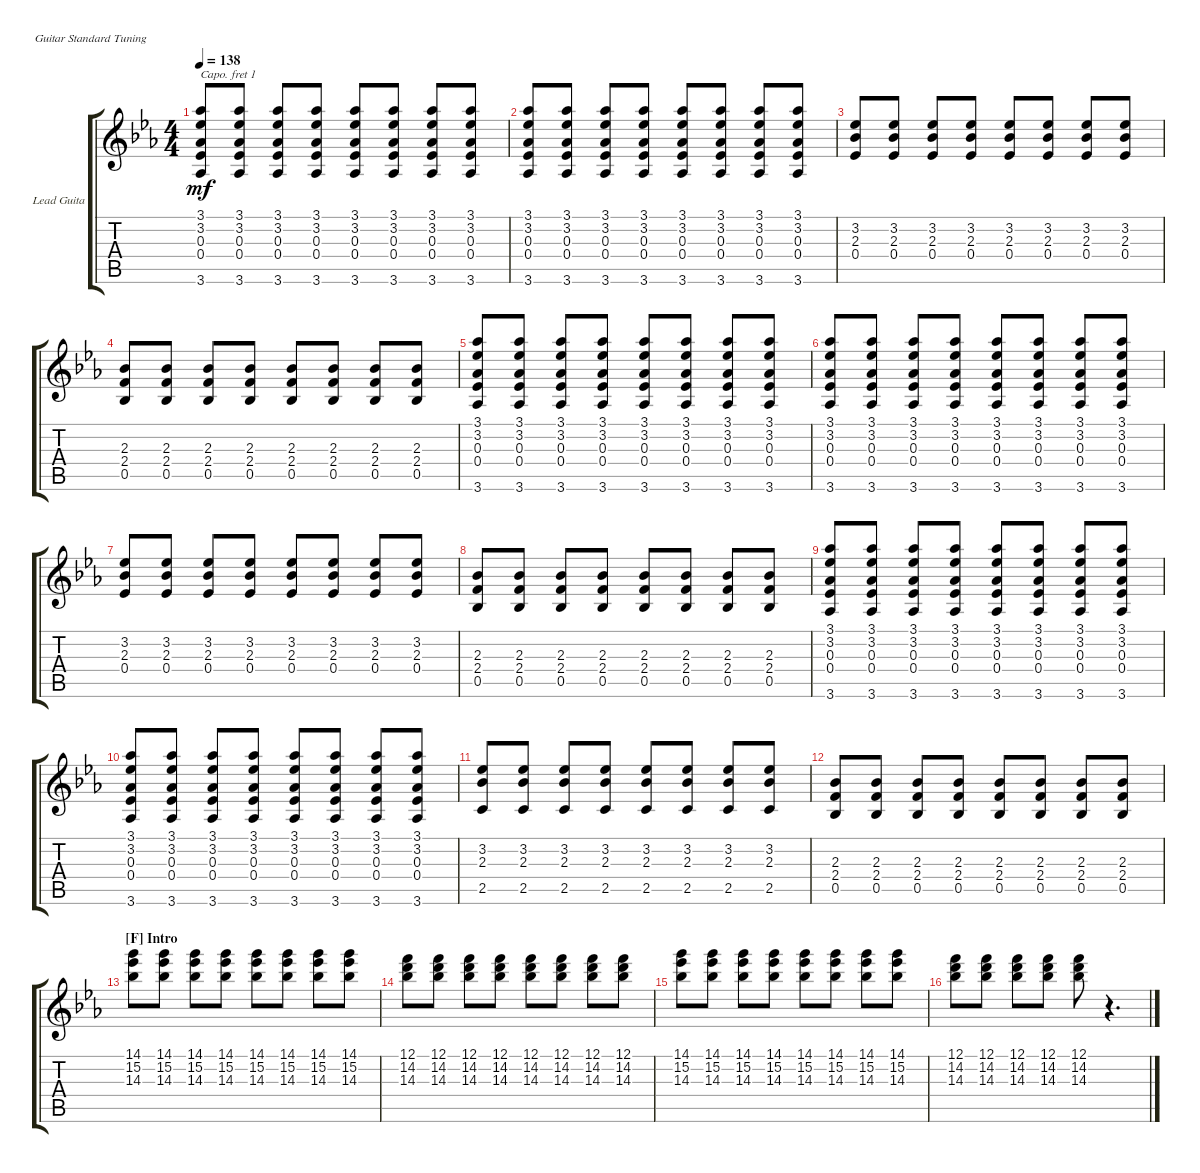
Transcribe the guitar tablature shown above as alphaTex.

\defaultSystemsLayout 4
\bracketExtendMode groupsimilarinstruments
\firstSystemTrackNameOrientation horizontal
\otherSystemsTrackNameOrientation horizontal
\track ("Lead Guitar" "Lead Guita") {instrument electricguitarclean}
\staff {score tabs}
\capo 1
\tuning (E4 B3 G3 D3 A2 E2)
\ts (4 4)
\tempo 138
\clef g2
\ks eb
(3.6 0.4 0.3 3.2 3.1).8{dy mf} (3.6 0.4 0.3 3.2 3.1).8 (3.6 0.4 0.3 3.2 3.1).8 (3.6 0.4 0.3 3.2 3.1).8 (3.6 0.4 0.3 3.2 3.1).8 (3.6 0.4 0.3 3.2 3.1).8 (3.6 0.4 0.3 3.2 3.1).8 (3.6 0.4 0.3 3.2 3.1).8 |
(3.6 0.4 0.3 3.2 3.1).8 (3.6 0.4 0.3 3.2 3.1).8 (3.6 0.4 0.3 3.2 3.1).8 (3.6 0.4 0.3 3.2 3.1).8 (3.6 0.4 0.3 3.2 3.1).8 (3.6 0.4 0.3 3.2 3.1).8 (3.6 0.4 0.3 3.2 3.1).8 (3.6 0.4 0.3 3.2 3.1).8 |
(2.3 3.2 0.4).8 (2.3 3.2 0.4).8 (2.3 3.2 0.4).8 (2.3 3.2 0.4).8 (2.3 3.2 0.4).8 (2.3 3.2 0.4).8 (2.3 3.2 0.4).8 (2.3 3.2 0.4).8 |
(2.4 2.3 0.5).8 (2.4 2.3 0.5).8 (2.4 2.3 0.5).8 (2.4 2.3 0.5).8 (2.4 2.3 0.5).8 (2.4 2.3 0.5).8 (2.4 2.3 0.5).8 (2.4 2.3 0.5).8 |
(3.6 0.4 0.3 3.2 3.1).8 (3.6 0.4 0.3 3.2 3.1).8 (3.6 0.4 0.3 3.2 3.1).8 (3.6 0.4 0.3 3.2 3.1).8 (3.6 0.4 0.3 3.2 3.1).8 (3.6 0.4 0.3 3.2 3.1).8 (3.6 0.4 0.3 3.2 3.1).8 (3.6 0.4 0.3 3.2 3.1).8 |
(3.6 0.4 0.3 3.2 3.1).8 (3.6 0.4 0.3 3.2 3.1).8 (3.6 0.4 0.3 3.2 3.1).8 (3.6 0.4 0.3 3.2 3.1).8 (3.6 0.4 0.3 3.2 3.1).8 (3.6 0.4 0.3 3.2 3.1).8 (3.6 0.4 0.3 3.2 3.1).8 (3.6 0.4 0.3 3.2 3.1).8 |
(2.3 3.2 0.4).8 (2.3 3.2 0.4).8 (2.3 3.2 0.4).8 (2.3 3.2 0.4).8 (2.3 3.2 0.4).8 (2.3 3.2 0.4).8 (2.3 3.2 0.4).8 (2.3 3.2 0.4).8 |
(2.4 2.3 0.5).8 (2.4 2.3 0.5).8 (2.4 2.3 0.5).8 (2.4 2.3 0.5).8 (2.4 2.3 0.5).8 (2.4 2.3 0.5).8 (2.4 2.3 0.5).8 (2.4 2.3 0.5).8 |
(3.6 0.4 0.3 3.2 3.1).8 (3.6 0.4 0.3 3.2 3.1).8 (3.6 0.4 0.3 3.2 3.1).8 (3.6 0.4 0.3 3.2 3.1).8 (3.6 0.4 0.3 3.2 3.1).8 (3.6 0.4 0.3 3.2 3.1).8 (3.6 0.4 0.3 3.2 3.1).8 (3.6 0.4 0.3 3.2 3.1).8 |
(3.6 0.4 0.3 3.2 3.1).8 (3.6 0.4 0.3 3.2 3.1).8 (3.6 0.4 0.3 3.2 3.1).8 (3.6 0.4 0.3 3.2 3.1).8 (3.6 0.4 0.3 3.2 3.1).8 (3.6 0.4 0.3 3.2 3.1).8 (3.6 0.4 0.3 3.2 3.1).8 (3.6 0.4 0.3 3.2 3.1).8 |
(2.3 3.2 2.5).8 (2.3 3.2 2.5).8 (2.3 3.2 2.5).8 (2.3 3.2 2.5).8 (2.3 3.2 2.5).8 (2.3 3.2 2.5).8 (2.3 3.2 2.5).8 (2.3 3.2 2.5).8 |
(2.4 2.3 0.5).8 (2.4 2.3 0.5).8 (2.4 2.3 0.5).8 (2.4 2.3 0.5).8 (2.4 2.3 0.5).8 (2.4 2.3 0.5).8 (2.4 2.3 0.5).8 (2.4 2.3 0.5).8 |
\section ("F" "Intro")
(15.2 14.3 14.1).8 (15.2 14.3 14.1).8 (15.2 14.3 14.1).8 (15.2 14.3 14.1).8 (15.2 14.3 14.1).8 (15.2 14.3 14.1).8 (15.2 14.3 14.1).8 (15.2 14.3 14.1).8 |
(14.2 14.3 12.1).8 (14.2 14.3 12.1).8 (14.2 14.3 12.1).8 (14.2 14.3 12.1).8 (14.2 14.3 12.1).8 (14.2 14.3 12.1).8 (14.2 14.3 12.1).8 (14.2 14.3 12.1).8 |
(15.2 14.3 14.1).8 (15.2 14.3 14.1).8 (15.2 14.3 14.1).8 (15.2 14.3 14.1).8 (15.2 14.3 14.1).8 (15.2 14.3 14.1).8 (15.2 14.3 14.1).8 (15.2 14.3 14.1).8 |
(14.2 14.3 12.1).8 (14.2 14.3 12.1).8 (14.2 14.3 12.1).8 (14.2 14.3 12.1).8 (14.2 14.3 12.1).8 r.4{d}
